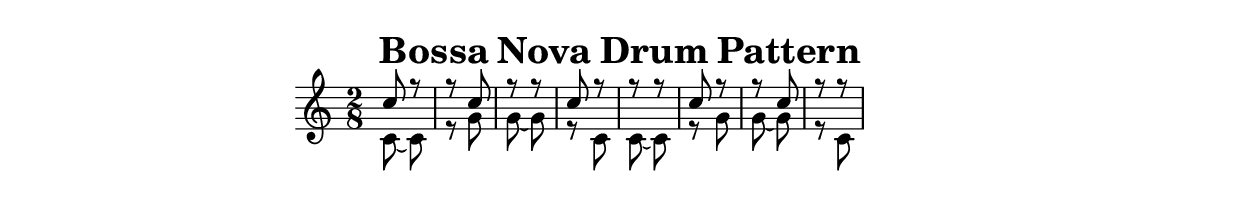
\version "2.24.3"

\header {
title = \markup { Bossa Nova Drum Pattern }
author  = "Siddharth Bhat <bollu@pixel-druid.com>"
}

upper = \relative c'' {
  \voiceOne
  % beats on 1 (+3) 4 (+3) 7 (+4) 11 (+3) 14. draw it out, it's a pentagon.
  
  % 1 and (1 2) 
  c8 r8
  % 2 and (3 4)
  r8 c8 
  % 3 and (5 6) 
  r8 r8
  % 4 and (7 8) 
  c8 r8
  % 5 and (9 10) 
  r8 r8
  % 6 and (11 12)
  c8 r8
  % 7 and (13 14)
  r8 c8
  % 8 and (15 16)
  r8 r8
}

lower = \relative c' {
  \voiceTwo
  % 1 and 
  c8~c8
  % 2 and 
  r8 g'8
  % 3 and 
  g8~g8
  % 4 and 
  r8 c,8
  % 5 and 
  c8~c8
  % 6 and 
  r8 g'8
  % 7 and 
  g8~g8
  % 8 and
  r8 c,8 
}


\score {

  \new Staff <<
    \clef treble
    \key c \major
    \time 2/8
    \new Voice = "upper" \upper
    \new Voice = "lower" \lower
  >>

  \layout { }
  \midi {
    \context {
      \Staff
      \remove "Staff_performer"
    }
    \context {
      \Voice
      \consists "Staff_performer"
    }
    \tempo 2 = 120
  }
}

\paper {
  indent = 0\mm
  line-width = 110\mm
  oddHeaderMarkup = ""
  evenHeaderMarkup = ""
  oddFooterMarkup = ""
  evenFooterMarkup = ""
}
